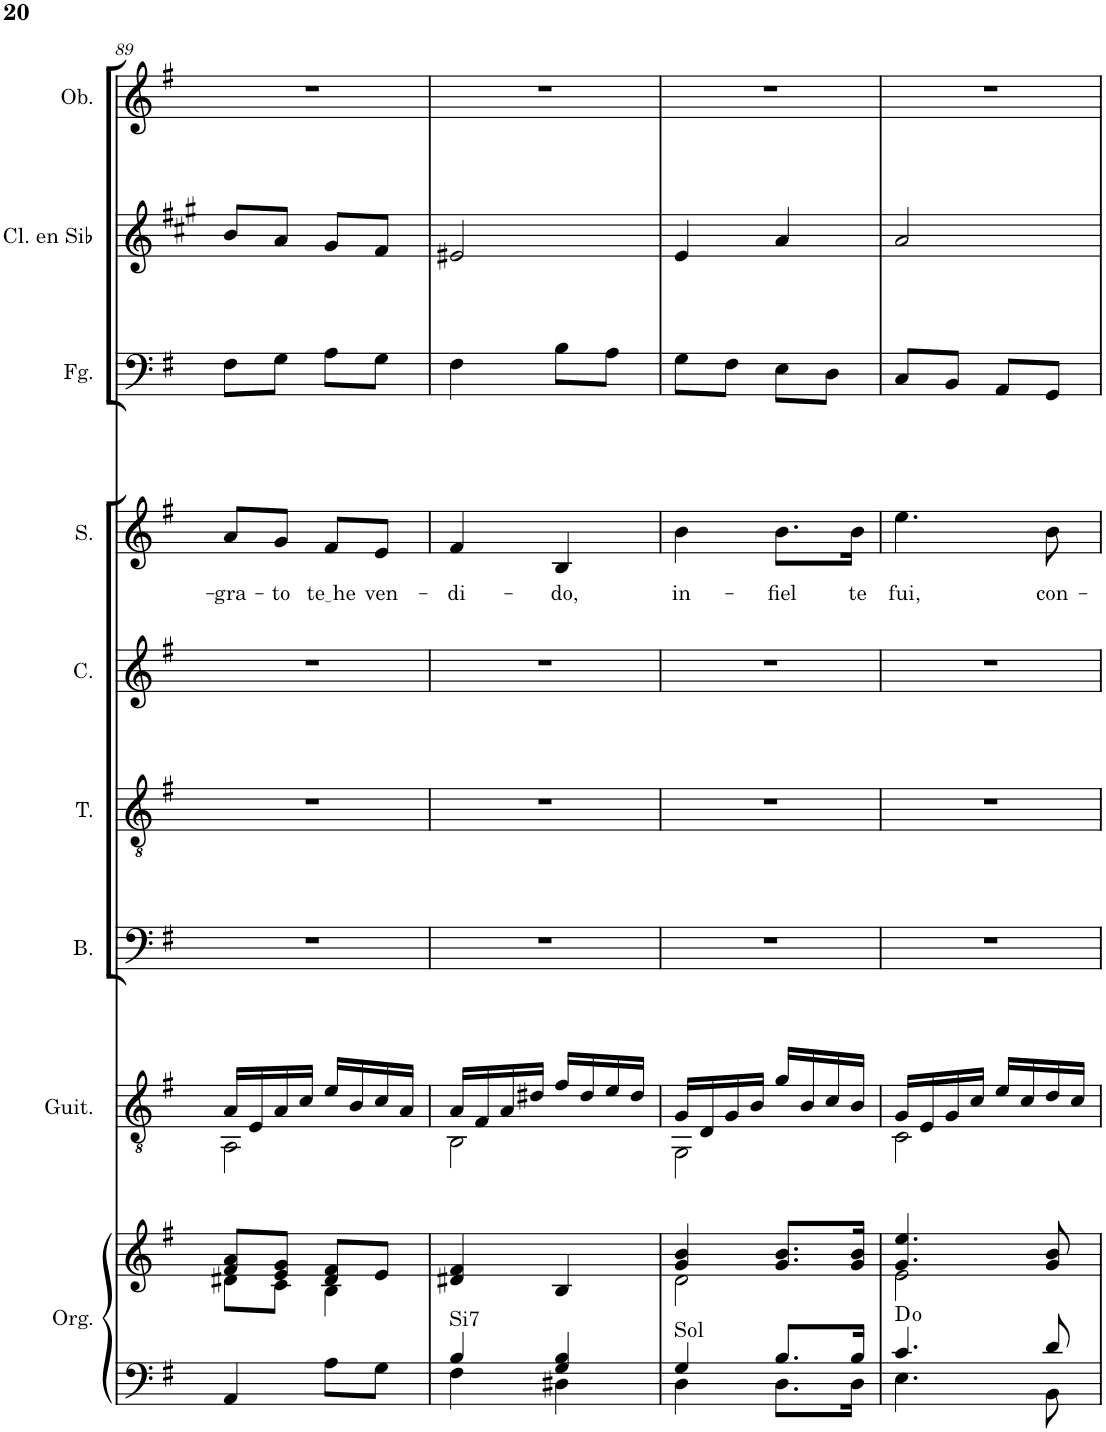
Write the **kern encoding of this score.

**kern	**kern	**harte	**kern	**harte	**kern	**kern	**kern	**kern	**text	**kern	**kern	**kern
*part9	*part9	*part9	*part8	*part8	*part7	*part6	*part5	*part4	*part4	*part3	*part2	*part1
*staff10	*staff9	*	*staff8	*	*staff7	*staff6	*staff5	*staff4	*staff4	*staff3	*staff2	*staff1
*I"Órgano	*	*	*I"Guitarra acústica	*	*I"Bajo	*I"Tenor	*I"Contralto	*I"Soprano	*	*I"Fagot	*I"Clarinete en Sib	*I"Oboe
*	*	*	*I'Guit.	*	*I'B.	*I'T.	*I'C.	*I'S.	*	*I'Fg.	*I'Cl. en Sib	*I'Ob.
!!LO:PB:g=z
*clefF4	*clefG2	*	*clefGv2	*	*clefF4	*clefGv2	*clefG2	*clefG2	*	*clefF4	*clefG2	*clefG2
*	*	*	*	*	*	*	*	*	*	*	*Trd1c2	*
*k[f#]	*k[f#]	*	*k[f#]	*	*k[f#]	*k[f#]	*k[f#]	*k[f#]	*	*k[f#]	*k[f#c#g#]	*k[f#]
*M2/4	*M2/4	*	*M2/4	*	*M2/4	*M2/4	*M2/4	*M2/4	*	*M2/4	*M2/4	*M2/4
=89	=89	=89	=89	=89	=89	=89	=89	=89	=89	=89	=89	=89
*	*^	*	*^	*	*	*	*	*	*	*	*	*
!	!	!	!	!	!	!	!	!	!	!	!LO:LY:b	!	!	!
4AA/	8f#/ 8a/L	8d#X\L	.	16A/LL	2AA\	.	2r	2r	2r	8a/L	-gra-	8F#\L	8b/L	2r
.	.	.	.	16E/	.	.	.	.	.	.	.	.	.	.
!	!	!	!	!	!	!	!	!	!	!	!LO:LY:b	!	!	!
.	8e/ 8g/J	8c\J	.	16A/	.	.	.	.	.	8g/J	-to	8G\J	8a/J	.
.	.	.	.	16c/JJ	.	.	.	.	.	.	.	.	.	.
!	!	!	!	!	!	!	!	!	!	!	!LO:LY:b	!	!	!
8A\L	8d#/ 8f#/L	4B\	.	16e/LL	.	.	.	.	.	8f#/L	te he	8A\L	8g#/L	.
.	.	.	.	16B/	.	.	.	.	.	.	.	.	.	.
!	!	!	!	!	!	!	!	!	!	!	!LO:LY:b	!	!	!
8G\J	8e/J	.	.	16c/	.	.	.	.	.	8e/J	ven-	8G\J	8f#/J	.
.	.	.	.	16A/JJ	.	.	.	.	.	.	.	.	.	.
*	*v	*v	*	*	*	*	*	*	*	*	*	*	*	*
=90	=90	=90	=90	=90	=90	=90	=90	=90	=90	=90	=90	=90	=90
*^	*	*	*	*	*	*	*	*	*	*	*	*	*
!	!	!	!LO:H:kt=Si7	!	!	!LO:H:kt=Si7	!	!	!	!	!LO:LY:b	!	!	!
4B/	4F#\	4d#X/ 4f#/	N	16A/LL	2BB\	N	2r	2r	2r	4f#/	-di-	4F#\	2e#X/	2r
.	.	.	.	16F#/	.	.	.	.	.	.	.	.	.	.
.	.	.	.	16A/	.	.	.	.	.	.	.	.	.	.
.	.	.	.	16d#X/JJ	.	.	.	.	.	.	.	.	.	.
!	!	!	!	!	!	!	!	!	!	!	!LO:LY:b	!	!	!
4G/ 4B/	4D#X\	4B/	.	16f#/LL	.	.	.	.	.	4B/	-do,	8B\L	.	.
.	.	.	.	16d#/	.	.	.	.	.	.	.	.	.	.
.	.	.	.	16e/	.	.	.	.	.	.	.	8A\J	.	.
.	.	.	.	16d#/JJ	.	.	.	.	.	.	.	.	.	.
=91	=91	=91	=91	=91	=91	=91	=91	=91	=91	=91	=91	=91	=91	=91
*	*	*^	*	*	*	*	*	*	*	*	*	*	*	*
!	!	!	!	!LO:H:kt=Sol	!	!	!LO:H:kt=Sol	!	!	!	!	!LO:LY:b	!	!	!
4G/	4D\	4g/ 4b/	2d\	N	16G/LL	2GG\	N	2r	2r	2r	4b\	in-	8G\L	4e/	2r
.	.	.	.	.	16D/	.	.	.	.	.	.	.	.	.	.
.	.	.	.	.	16G/	.	.	.	.	.	.	.	8F#\J	.	.
.	.	.	.	.	16B/JJ	.	.	.	.	.	.	.	.	.	.
!	!	!	!	!	!	!	!	!	!	!	!	!LO:LY:b	!	!	!
8.B/L	8.D\L	8.g/ 8.b/L	.	.	16g/LL	.	.	.	.	.	8.b\L	-fiel	8E\L	4a/	.
.	.	.	.	.	16B/	.	.	.	.	.	.	.	.	.	.
.	.	.	.	.	16c/	.	.	.	.	.	.	.	8D\J	.	.
!	!	!	!	!	!	!	!	!	!	!	!	!LO:LY:b	!	!	!
16B/Jk	16D\Jk	16g/ 16b/Jk	.	.	16B/JJ	.	.	.	.	.	16b\Jk	te	.	.	.
=92	=92	=92	=92	=92	=92	=92	=92	=92	=92	=92	=92	=92	=92	=92	=92
!	!	!	!	!	!	!	!	!	!	!	!	!LO:LY:b	!	!	!
4.c/	4.E\	4.g/ 4.ee/	2e\	D:dim	16G/LL	2C\	D:dim	2r	2r	2r	4.ee\	fui,	8C/L	2a/	2r
.	.	.	.	.	16E/	.	.	.	.	.	.	.	.	.	.
.	.	.	.	.	16G/	.	.	.	.	.	.	.	8BB/J	.	.
.	.	.	.	.	16c/JJ	.	.	.	.	.	.	.	.	.	.
.	.	.	.	.	16e/LL	.	.	.	.	.	.	.	8AA/L	.	.
.	.	.	.	.	16c/	.	.	.	.	.	.	.	.	.	.
!	!	!	!	!	!	!	!	!	!	!	!	!LO:LY:b	!	!	!
8d/	8BB\	8g/ 8b/	.	.	16d/	.	.	.	.	.	8b\	con-	8GG/J	.	.
.	.	.	.	.	16c/JJ	.	.	.	.	.	.	.	.	.	.
*v	*v	*	*	*	*v	*v	*	*	*	*	*	*	*	*	*
*	*v	*v	*	*	*	*	*	*	*	*	*	*	*
=	=	=	=	=	=	=	=	=	=	=	=	=
*-	*-	*-	*-	*-	*-	*-	*-	*-	*-	*-	*-	*-
